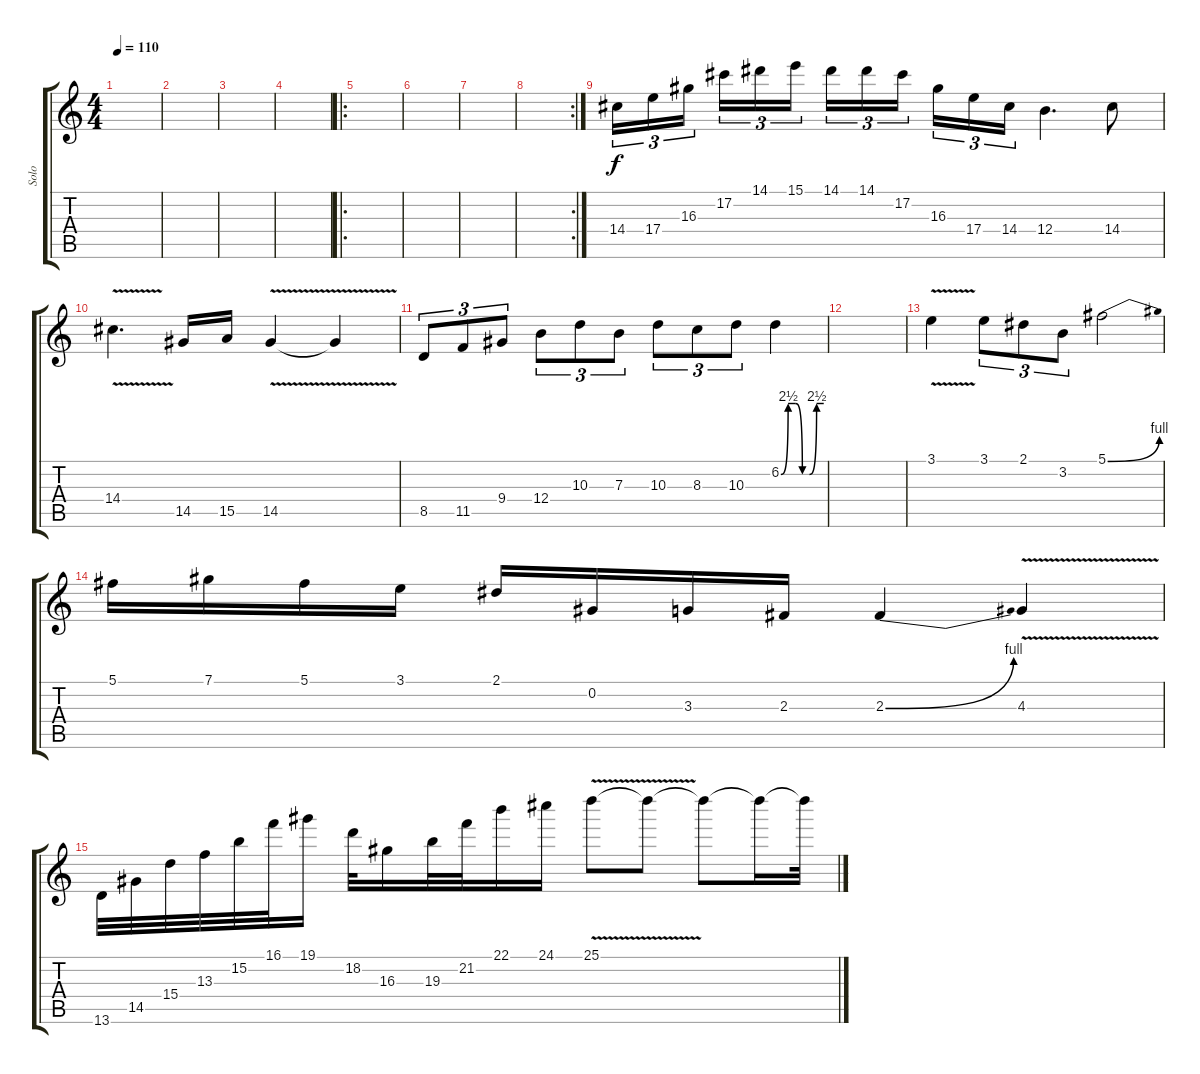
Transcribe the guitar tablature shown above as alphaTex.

\track ("Solo" "Solo") {instrument overdrivenguitar}
\staff {score tabs}
\tuning (Db4 Ab3 E3 B2 Gb2 Db2) {hide}
\ts (4 4)
\tempo 110
\clef g2
\ks c
|
|
|
|
\ro
|
|
|
\rc 2
|
14.4.16{tu (3 2)} 17.4.16{tu (3 2)} 16.3.16{tu (3 2) beam splitsecondary} 17.2.16{tu (3 2)} 14.1.16{tu (3 2)} 15.1.16{tu (3 2)} 14.1.16{tu (3 2)} 14.1.16{tu (3 2)} 17.2.16{tu (3 2) beam splitsecondary} 16.3.16{tu (3 2)} 17.4.16{tu (3 2)} 14.4.16{tu (3 2)} 12.4.4{d} 14.4.8 |
14.4{v}.4{d} 14.5.16 15.5.16 14.5{v}.4 14.5{t}.4 |
8.5.8{tu (3 2)} 11.5.8{tu (3 2)} 9.4.8{tu (3 2)} 12.4.8{tu (3 2)} 10.3.8{tu (3 2)} 7.3.8{tu (3 2)} 10.3.8{tu (3 2)} 8.3.8{tu (3 2)} 10.3.8{tu (3 2)} 6.2{be (custom 0 0 10 10 20 10 30 0 40 0 50 10 60 10)}.4 |
|
3.1{v}.4 3.1.8{tu (3 2)} 2.1.8{tu (3 2)} 3.2.8{tu (3 2)} 5.1{be (bend 0 0 60 4)}.2 |
5.1.16 7.1.16 5.1.16 3.1.16 2.1.16 0.2.16 3.3.16 2.3.16 2.3{be (bend 0 0 60 4)}.4 4.3{v}.4 |
13.6.32 14.5.32 15.4.32 13.3.32 15.2.32 16.1.32 19.1.16 18.2.32 16.3.16 19.3.32 21.2.32 22.1.16 24.1.16 25.1{v}.8 25.1{t}.8 25.1{t}.8 25.1{t}.16 25.1{t}.32
